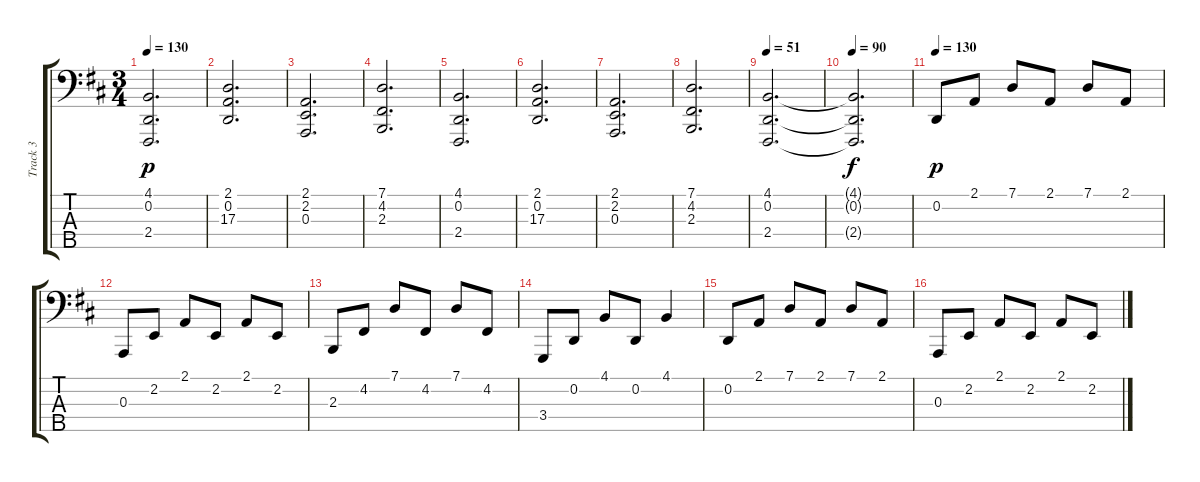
\track ("Track 3" "Track 3") {instrument acousticgrandpiano}
\staff {score tabs}
\tuning (G2 D2 A1 E1 B0) {hide}
\ts (3 4)
\tempo 130
\clef f4
\ks d
(4.1 0.2 2.4).2{d dy p} |
(2.1 0.2 17.3).2{d} |
(2.1 2.2 0.3).2{d} |
(7.1 4.2 2.3).2{d} |
(4.1 0.2 2.4).2{d} |
(2.1 0.2 17.3).2{d} |
(2.1 2.2 0.3).2{d} |
(7.1 4.2 2.3).2{d} |
\tempo 51
(4.1 0.2 2.4).2{d} |
\tempo 90
(4.1{t} 0.2{t} 2.4{t}).2{d dy f} |
\tempo 130
0.2.8{dy p} 2.1.8 7.1.8 2.1.8 7.1.8 2.1.8 |
0.3.8 2.2.8 2.1.8 2.2.8 2.1.8 2.2.8 |
2.3.8 4.2.8 7.1.8 4.2.8 7.1.8 4.2.8 |
3.4.8 0.2.8 4.1.8 0.2.8 4.1.4 |
0.2.8 2.1.8 7.1.8 2.1.8 7.1.8 2.1.8 |
0.3.8 2.2.8 2.1.8 2.2.8 2.1.8 2.2.8
